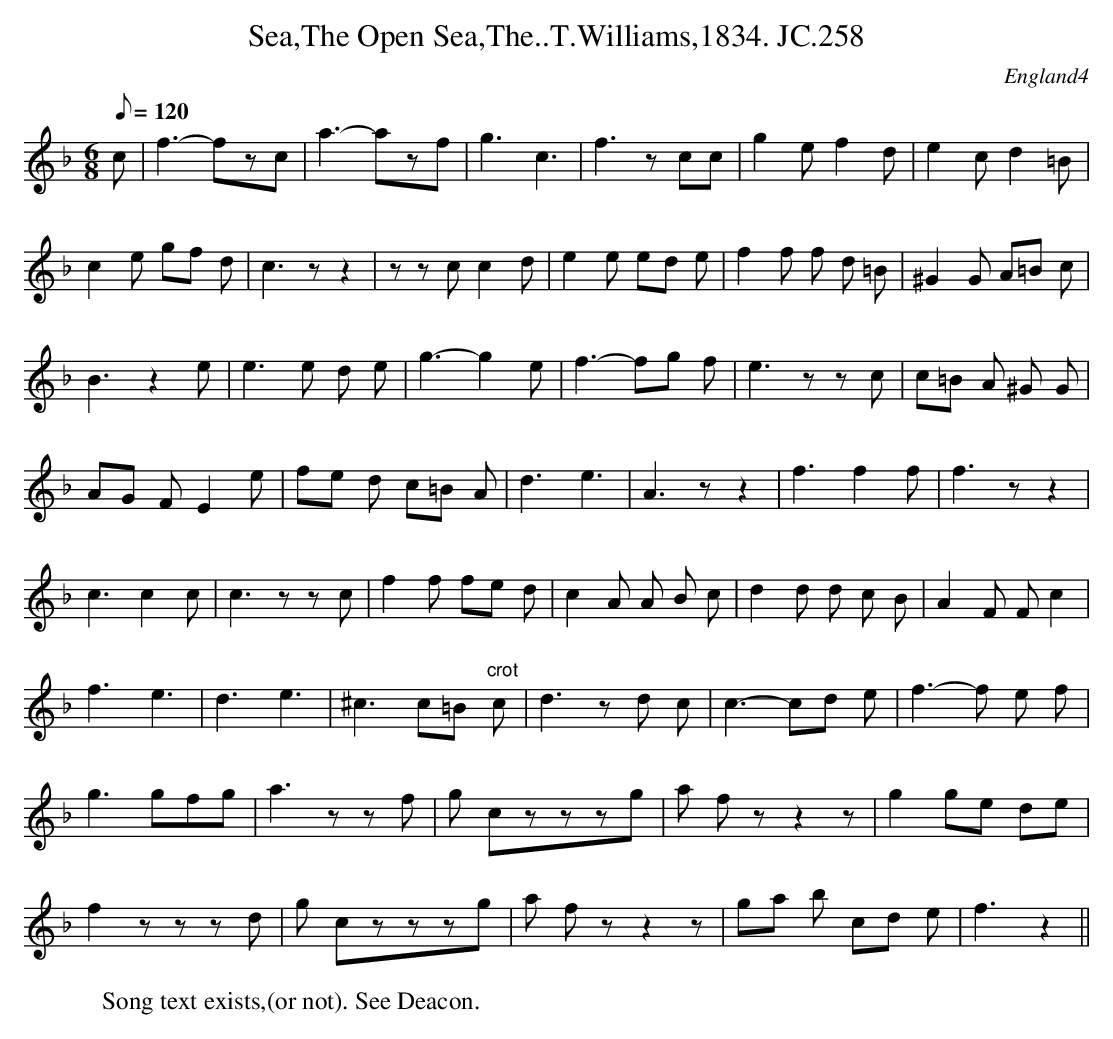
X:1
T:Sea,The Open Sea,The..T.Williams,1834. JC.258
M:6/8
L:1/8
Q:120
O:England4
K:F
c|f3-fzc|a3-azf|g3c3|f3zcc|g2ef2d|e2cd2=B|!c2e gf d|
c3zz2|zzcc2d|e2e ed e|f2f f d =B|^G2G A=B c|!B3z2e|e3e d e|
g3-g2e|f3-fg f|e3zzc|c=B A ^G G|!AG FE2e|fe d c=B A|d3e3|
A3zz2|f3f2f|f3zz2|!c3c2c|c3zzc|f2f fe d|c2A A B c|
d2d d c B|A2F Fc2|!f3e3|d3e3|^c3 c=B "crot"c|d3zd c|c3-cd e|f3-f e f|!
g3gfg|a3zzf|g czzzg|a fzz2z|g2ge de|!f2zzzd|
g czzzg|a fzz2z|ga b cd e|f3z2||
W:Song text exists,(or not). See Deacon.
